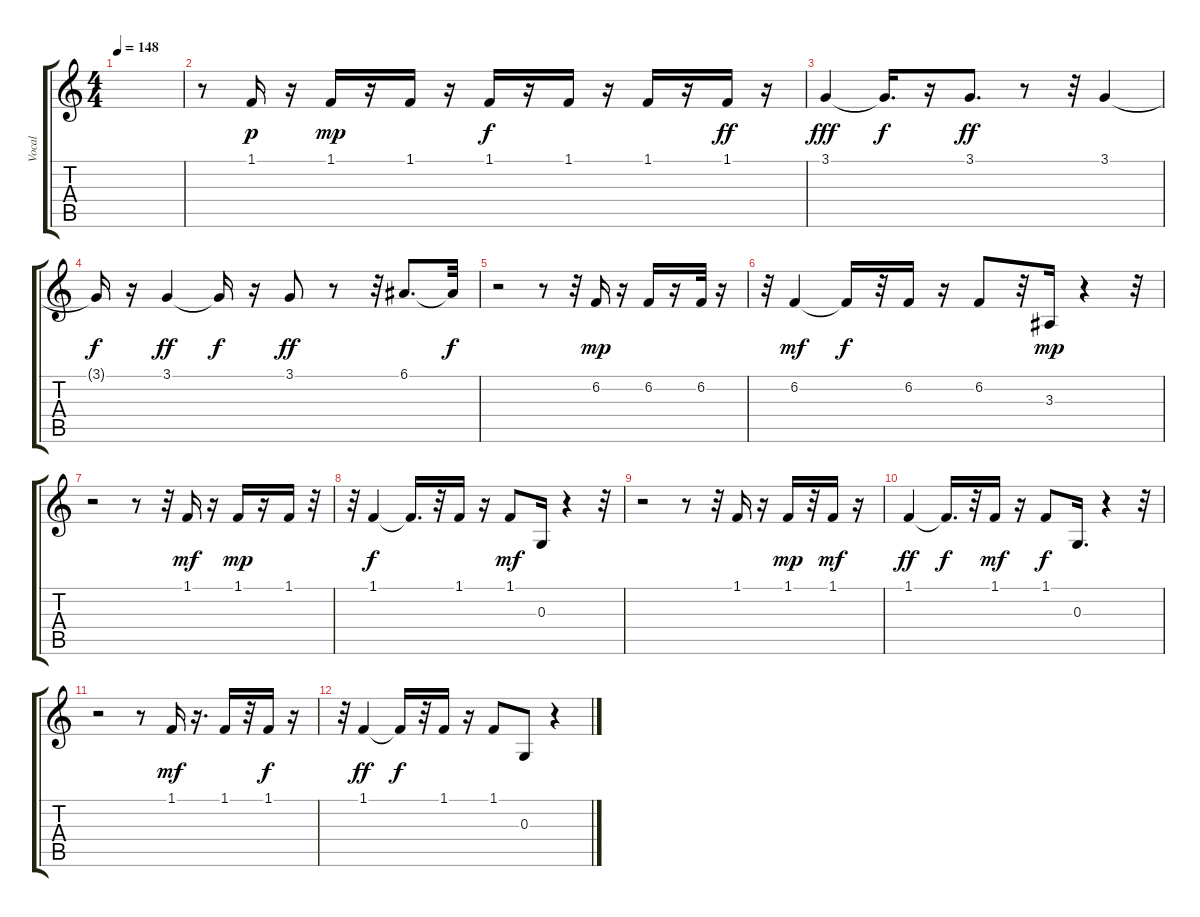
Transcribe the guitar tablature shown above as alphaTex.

\track ("Vocal" "Vocal") {instrument sopranosax}
\staff {score tabs}
\tuning (E4 B3 G3 D3 A2 E2) {hide}
\ts (4 4)
\tempo 148
\clef g2
\ks c
|
r.8 1.1.16{dy p} r.16 1.1.16{dy mp} r.16 1.1.16 r.16 1.1.16{dy f} r.16 1.1.16 r.16 1.1.16 r.16 1.1.16{dy ff} r.16 |
3.1.4{dy fff} 3.1{t}.16{d dy f} r.16 3.1.8{d dy ff} r.8 r.32 3.1.4 |
3.1{t}.16{dy f} r.16 3.1.4{dy ff} 3.1{t}.16{dy f} r.16 3.1.8{dy ff} r.8 r.32 6.1.8{d} 6.1{t}.32{dy f} |
r.2 r.8 r.32 6.2.16{dy mp} r.16 6.2.16 r.16 6.2.32 r.16 |
r.32 6.2.4{dy mf} 6.2{t}.16{dy f} r.32 6.2.16 r.16 6.2.8 r.32 3.3.16{dy mp} r.4 r.32 |
r.2 r.8 r.32 1.1.16{dy mf} r.16 1.1.16{dy mp} r.16 1.1.16 r.32 |
r.32 1.1.4{dy f} 1.1{t}.16{d} r.32 1.1.16 r.16 1.1.8{dy mf} 0.3.16 r.4 r.32 |
r.2 r.8 r.32 1.1.16 r.16 1.1.16{dy mp} r.32 1.1.16{dy mf} r.16 |
1.1.4{dy ff} 1.1{t}.16{d dy f} r.32 1.1.16{dy mf} r.16 1.1.8{dy f} 0.3.16{d} r.4 r.32 |
r.2 r.8 1.1.16{dy mf} r.16{d} 1.1.16 r.32 1.1.16{dy f} r.16 |
r.32 1.1.4{dy ff} 1.1{t}.16{dy f} r.32 1.1.16 r.16 1.1.8 0.3.8 r.4
